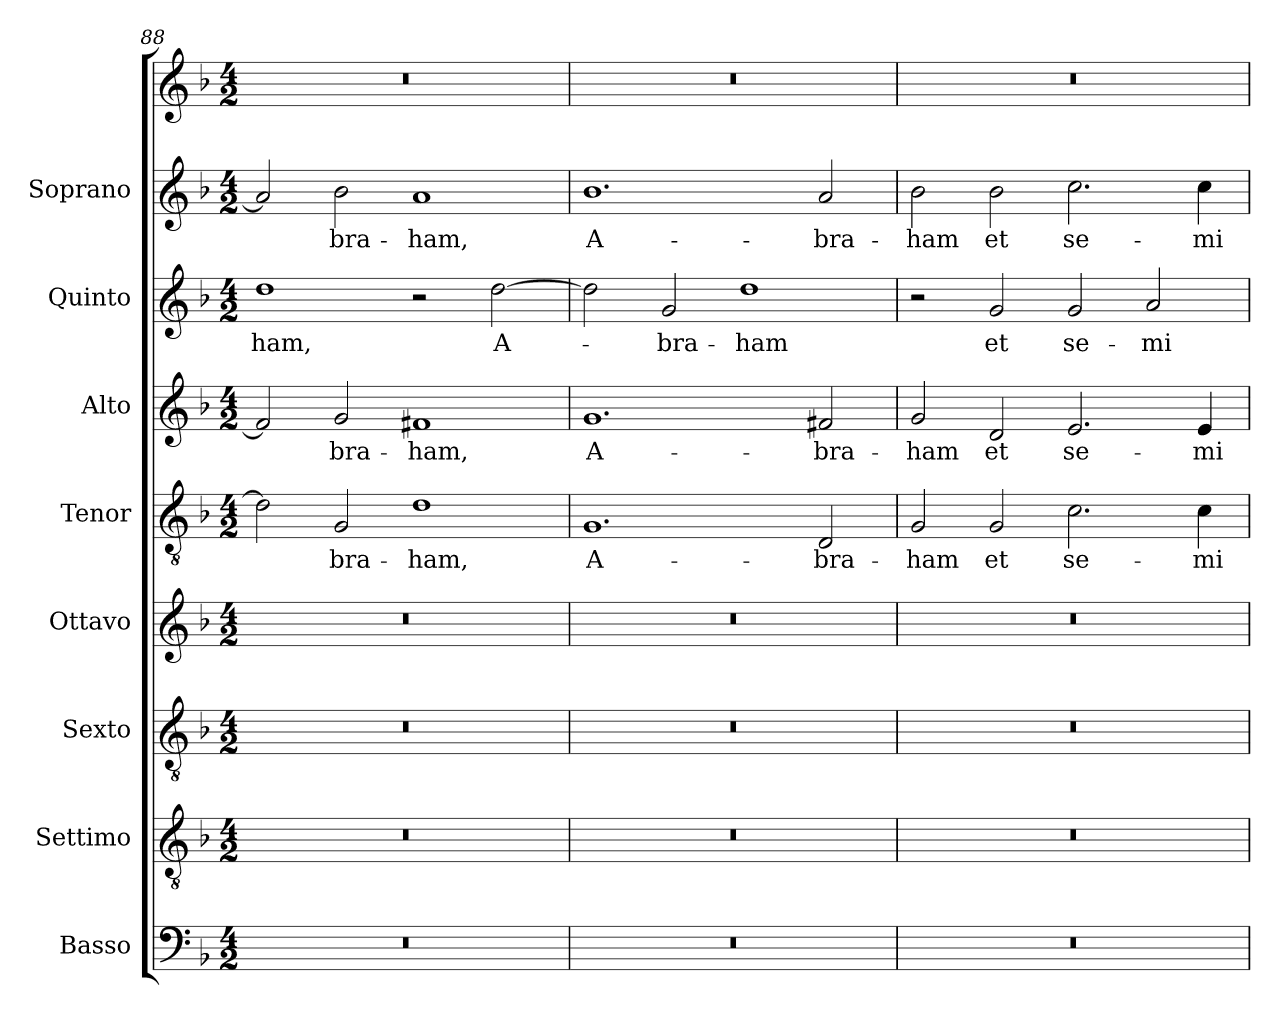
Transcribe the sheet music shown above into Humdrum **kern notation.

**kern	**kern	**kern	**kern	**kern	**text	**kern	**text	**kern	**text	**kern	**text	**kern
*part9	*part8	*part7	*part6	*part5	*part5	*part4	*part4	*part3	*part3	*part2	*part2	*part1
*staff9	*staff8	*staff7	*staff6	*staff5	*staff5	*staff4	*staff4	*staff3	*staff3	*staff2	*staff2	*staff1
*I"Basso	*I"Settimo	*I"Sexto	*I"Ottavo	*I"Tenor	*	*I"Alto	*	*I"Quinto	*	*I"Soprano	*	*
*I'B.	*I'St.	*	*I'Ot.	*I'T.	*	*I'A.	*	*I'Q.	*	*I'S.	*	*
!!LO:PB:g=z
*clefF4	*clefGv2	*clefGv2	*clefG2	*clefGv2	*	*clefG2	*	*clefG2	*	*clefG2	*	*clefG2
*	*ITrd7c12	*ITrd7c12	*	*ITrd7c12	*	*	*	*	*	*	*	*
*k[b-]	*k[b-]	*k[b-]	*k[b-]	*k[b-]	*	*k[b-]	*	*k[b-]	*	*k[b-]	*	*k[b-]
*F:	*F:	*F:	*F:	*F:	*	*F:	*	*F:	*	*F:	*	*F:
*M4/2	*M4/2	*M4/2	*M4/2	*M4/2	*	*M4/2	*	*M4/2	*	*M4/2	*	*M4/2
=88	=88	=88	=88	=88	=88	=88	=88	=88	=88	=88	=88	=88
!LO:N:vis=1	!LO:N:vis=1	!LO:N:vis=1	!LO:N:vis=1	!	!	!	!	!	!	!	!	!
!	!	!	!	!	!	!	!	!	!LO:LY:b:color=#000000	!	!	!LO:N:vis=1
0r	0r	0r	0r	2Di\]	.	2f#i/]	.	1ddi	-ham,	2ai/]	.	0r
!	!	!	!	!	!LO:LY:b:color=#000000	!	!	!	!	!	!	!
!	!	!	!	!	!	!	!LO:LY:b:color=#000000	!	!	!	!	!
!	!	!	!	!	!	!	!	!	!	!	!LO:LY:b:color=#000000	!
.	.	.	.	2GGi/	-bra-	2gi/	-bra-	.	.	2b-i\	-bra-	.
!	!	!	!	!	!LO:LY:b:color=#000000	!	!	!	!	!	!	!
!	!	!	!	!	!	!	!LO:LY:b:color=#000000	!	!	!	!	!
!	!	!	!	!	!	!	!	!	!	!	!LO:LY:b:color=#000000	!
.	.	.	.	1Di	-ham,	1f#Xi	-ham,	2r	.	1ai	-ham,	.
!	!	!	!	!	!	!	!	!	!LO:LY:b:color=#000000	!	!	!
.	.	.	.	.	.	.	.	[2ddi\	A-	.	.	.
=89	=89	=89	=89	=89	=89	=89	=89	=89	=89	=89	=89	=89
!LO:N:vis=1	!LO:N:vis=1	!LO:N:vis=1	!LO:N:vis=1	!	!	!	!	!	!	!	!	!
!	!	!	!	!	!LO:LY:b:color=#000000	!	!	!	!	!	!	!
!	!	!	!	!	!	!	!LO:LY:b:color=#000000	!	!	!	!	!
!	!	!	!	!	!	!	!	!	!	!	!LO:LY:b:color=#000000	!LO:N:vis=1
0r	0r	0r	0r	1.GGi	A-	1.gi	A-	2ddi\]	.	1.b-i	A-	0r
!	!	!	!	!	!	!	!	!	!LO:LY:b:color=#000000	!	!	!
.	.	.	.	.	.	.	.	2gi/	-bra-	.	.	.
!	!	!	!	!	!	!	!	!	!LO:LY:b:color=#000000	!	!	!
.	.	.	.	.	.	.	.	1ddi	-ham	.	.	.
!	!	!	!	!	!LO:LY:b:color=#000000	!	!	!	!	!	!	!
!	!	!	!	!	!	!	!LO:LY:b:color=#000000	!	!	!	!	!
!	!	!	!	!	!	!	!	!	!	!	!LO:LY:b:color=#000000	!
.	.	.	.	2DDi/	-bra-	2f#Xi/	-bra-	.	.	2ai/	-bra-	.
=90	=90	=90	=90	=90	=90	=90	=90	=90	=90	=90	=90	=90
!LO:N:vis=1	!LO:N:vis=1	!LO:N:vis=1	!LO:N:vis=1	!	!	!	!	!	!	!	!	!
!	!	!	!	!	!LO:LY:b:color=#000000	!	!	!	!	!	!	!
!	!	!	!	!	!	!	!LO:LY:b:color=#000000	!	!	!	!	!
!	!	!	!	!	!	!	!	!	!	!	!LO:LY:b:color=#000000	!LO:N:vis=1
0r	0r	0r	0r	2GGi/	-ham	2gi/	-ham	2r	.	2b-i\	-ham	0r
!	!	!	!	!	!LO:LY:b:color=#000000	!	!	!	!	!	!	!
!	!	!	!	!	!	!	!LO:LY:b:color=#000000	!	!	!	!	!
!	!	!	!	!	!	!	!	!	!LO:LY:b:color=#000000	!	!	!
!	!	!	!	!	!	!	!	!	!	!	!LO:LY:b:color=#000000	!
.	.	.	.	2GGi/	et	2di/	et	2gi/	et	2b-i\	et	.
!	!	!	!	!	!LO:LY:b:color=#000000	!	!	!	!	!	!	!
!	!	!	!	!	!	!	!LO:LY:b:color=#000000	!	!	!	!	!
!	!	!	!	!	!	!	!	!	!LO:LY:b:color=#000000	!	!	!
!	!	!	!	!	!	!	!	!	!	!	!LO:LY:b:color=#000000	!
.	.	.	.	2.Ci\	se-	2.ei/	se-	2gi/	se-	2.cci\	se-	.
!	!	!	!	!	!	!	!	!	!LO:LY:b:color=#000000	!	!	!
.	.	.	.	.	.	.	.	2ai/	-mi-	.	.	.
!	!	!	!	!	!LO:LY:b:color=#000000	!	!	!	!	!	!	!
!	!	!	!	!	!	!	!LO:LY:b:color=#000000	!	!	!	!	!
!	!	!	!	!	!	!	!	!	!	!	!LO:LY:b:color=#000000	!
.	.	.	.	4Ci\	-mi-	4ei/	-mi-	.	.	4cci\	-mi-	.
=	=	=	=	=	=	=	=	=	=	=	=	=
*-	*-	*-	*-	*-	*-	*-	*-	*-	*-	*-	*-	*-
